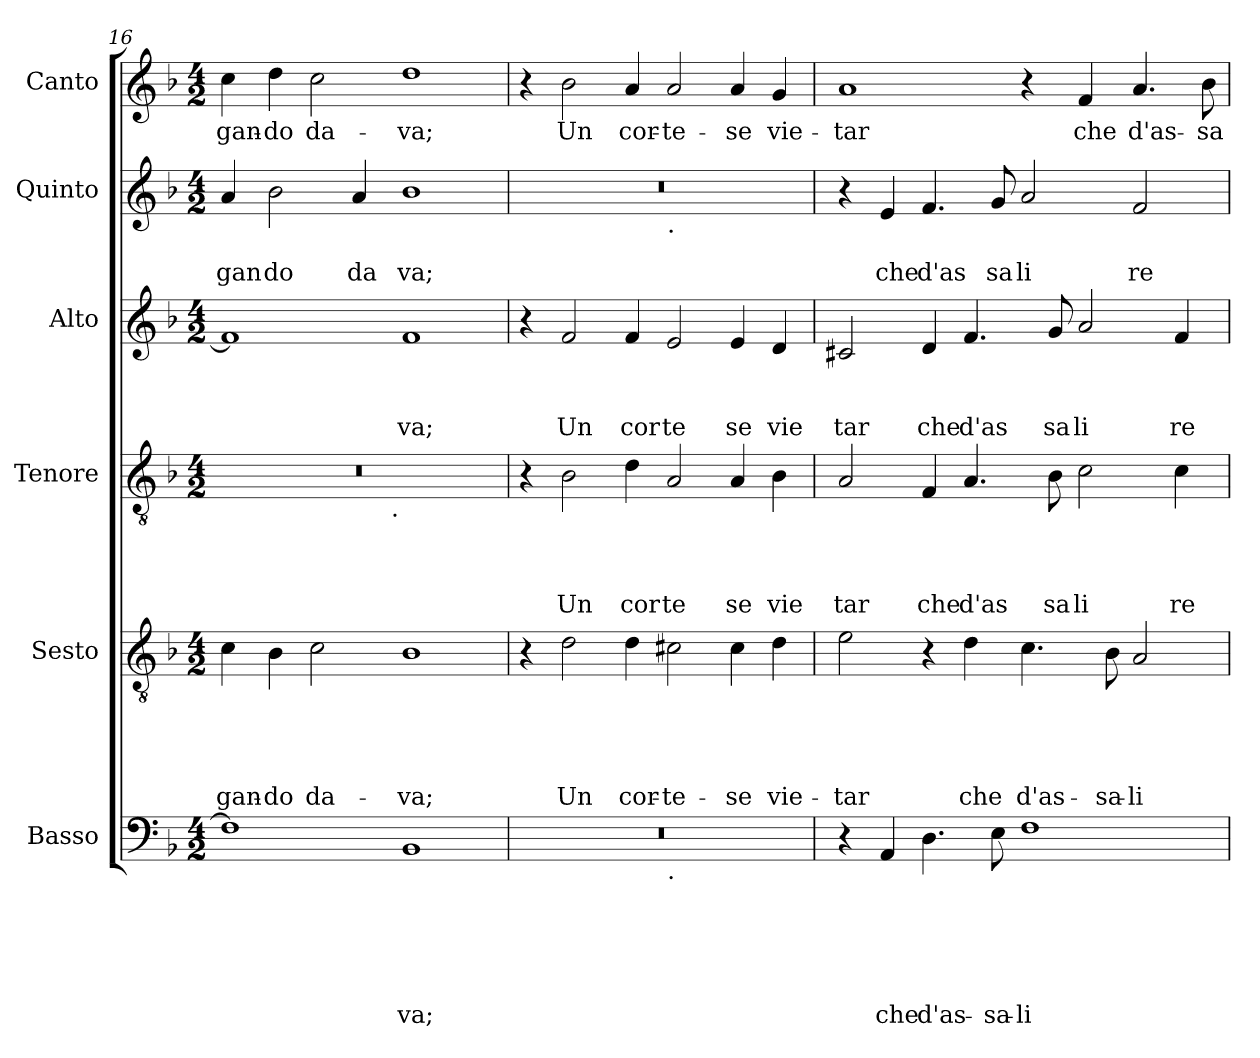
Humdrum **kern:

**kern	**text	**text	**text	**text	**text	**text	**kern	**text	**text	**text	**text	**text	**kern	**text	**text	**text	**text	**kern	**text	**text	**text	**kern	**text	**text	**kern	**text
*part6	*part6	*part6	*part6	*part6	*part6	*part6	*part5	*part5	*part5	*part5	*part5	*part5	*part4	*part4	*part4	*part4	*part4	*part3	*part3	*part3	*part3	*part2	*part2	*part2	*part1	*part1
*staff6	*staff6	*staff6	*staff6	*staff6	*staff6	*staff6	*staff5	*staff5	*staff5	*staff5	*staff5	*staff5	*staff4	*staff4	*staff4	*staff4	*staff4	*staff3	*staff3	*staff3	*staff3	*staff2	*staff2	*staff2	*staff1	*staff1
*I"Basso	*	*	*	*	*	*	*I"Sesto	*	*	*	*	*	*I"Tenore	*	*	*	*	*I"Alto	*	*	*	*I"Quinto	*	*	*I"Canto	*
*clefF4	*	*	*	*	*	*	*clefGv2	*	*	*	*	*	*clefGv2	*	*	*	*	*clefG2	*	*	*	*clefG2	*	*	*clefG2	*
*k[b-]	*	*	*	*	*	*	*k[b-]	*	*	*	*	*	*k[b-]	*	*	*	*	*k[b-]	*	*	*	*k[b-]	*	*	*k[b-]	*
*F:	*	*	*	*	*	*	*F:	*	*	*	*	*	*F:	*	*	*	*	*F:	*	*	*	*F:	*	*	*F:	*
*M4/2	*	*	*	*	*	*	*M4/2	*	*	*	*	*	*M4/2	*	*	*	*	*M4/2	*	*	*	*M4/2	*	*	*M4/2	*
=16	=16	=16	=16	=16	=16	=16	=16	=16	=16	=16	=16	=16	=16	=16	=16	=16	=16	=16	=16	=16	=16	=16	=16	=16	=16	=16
!	!	!	!	!	!	!	!	!	!	!	!	!LO:LY:b	!	!	!	!	!	!	!	!	!	!	!	!LO:LY:b	!	!LO:LY:b
*	*	*	*	*	*	*	*	*	*	*	*	*	*^	*	*	*	*	*	*	*	*	*	*	*	*	*
1F]	.	.	.	.	.	.	4c\	.	.	.	.	-gan-	0r	2ryy	.	.	.	.	1f]	.	.	.	4a/	.	gan	4cc>\	-gan-
!	!	!	!	!	!	!	!	!	!	!	!	!LO:LY:b	!	!	!	!	!	!	!	!	!	!	!	!	!LO:LY:b	!	!LO:LY:b
.	.	.	.	.	.	.	4B-\	.	.	.	.	-do	.	.	.	.	.	.	.	.	.	.	2b-\	.	do	4dd\	-do
!	!	!	!	!	!	!	!	!	!	!	!	!LO:LY:b	!	!	!	!	!	!	!	!	!	!	!	!	!	!	!LO:LY:b
.	.	.	.	.	.	.	2c\	.	.	.	.	da-	.	4...ryy	.	.	.	.	.	.	.	.	.	.	.	2cc\	da-
!	!	!	!	!	!	!	!	!	!	!	!	!	!	!	!	!	!	!	!	!	!	!	!	!	!LO:LY:b	!	!
.	.	.	.	.	.	.	.	.	.	.	.	.	.	.	.	.	.	.	.	.	.	.	4a/	.	da	.	.
!	!	!	!	!	!	!	!	!	!	!	!	!	!	!LO:TX:b:t=.	!	!	!	!	!	!	!	!	!	!	!	!	!
.	.	.	.	.	.	.	.	.	.	.	.	.	.	1ryy	.	.	.	.	.	.	.	.	.	.	.	.	.
!	!	!	!	!	!	!LO:LY:b	!	!	!	!	!	!LO:LY:b	!	!	!	!	!	!	!	!	!	!LO:LY:b	!	!	!LO:LY:b	!	!LO:LY:b
1BB-	.	.	.	.	.	-va;	1B-	.	.	.	.	-va;	.	.	.	.	.	.	1f	.	.	va;	1b-	.	va;	1dd	-va;
.	.	.	.	.	.	.	.	.	.	.	.	.	.	32ryy	.	.	.	.	.	.	.	.	.	.	.	.	.
*	*	*	*	*	*	*	*	*	*	*	*	*	*v	*v	*	*	*	*	*	*	*	*	*	*	*	*	*
=17	=17	=17	=17	=17	=17	=17	=17	=17	=17	=17	=17	=17	=17	=17	=17	=17	=17	=17	=17	=17	=17	=17	=17	=17	=17	=17
*^	*	*	*	*	*	*	*	*	*	*	*	*	*	*	*	*	*	*	*	*	*	*^	*	*	*	*
0r	1ryy	.	.	.	.	.	.	4r	.	.	.	.	.	4r	.	.	.	.	4r	.	.	.	0r	1ryy	.	.	4r	.
!	!	!	!	!	!	!	!	!	!	!	!	!	!LO:LY:b	!	!	!	!	!LO:LY:b	!	!	!	!LO:LY:b	!	!	!	!	!	!LO:LY:b
.	.	.	.	.	.	.	.	2d\	.	.	.	.	Un	2B-\	.	.	.	Un	2f/	.	.	Un	.	.	.	.	2b-\	Un
!	!	!	!	!	!	!	!	!	!	!	!	!	!LO:LY:b	!	!	!	!	!LO:LY:b	!	!	!	!LO:LY:b	!	!	!	!	!	!LO:LY:b
.	.	.	.	.	.	.	.	4d\	.	.	.	.	cor-	4d\	.	.	.	cor	4f/	.	.	cor	.	.	.	.	4a/	cor-
!	!	!	!	!	!	!	!	!	!	!	!	!	!	!	!	!	!	!	!	!	!	!	!	!LO:TX:b:t=.	!	!	!	!
!	!LO:TX:b:t=.	!	!	!	!	!	!	!	!	!	!	!	!	!	!	!	!	!	!	!	!	!	!	!	!	!	!	!
!	!	!	!	!	!	!	!	!	!	!	!	!	!LO:LY:b	!	!	!	!	!LO:LY:b	!	!	!	!LO:LY:b	!	!	!	!	!	!LO:LY:b
.	1ryy	.	.	.	.	.	.	2c#X\	.	.	.	.	-te-	2A/	.	.	.	te	2e/	.	.	te	.	1ryy	.	.	2a/	-te-
!	!	!	!	!	!	!	!	!	!	!	!	!	!LO:LY:b	!	!	!	!	!LO:LY:b	!	!	!	!LO:LY:b	!	!	!	!	!	!LO:LY:b
.	.	.	.	.	.	.	.	4c#\	.	.	.	.	-se	4A/	.	.	.	se	4e/	.	.	se	.	.	.	.	4a/	-se
!	!	!	!	!	!	!	!	!	!	!	!	!	!LO:LY:b	!	!	!	!	!LO:LY:b	!	!	!	!LO:LY:b	!	!	!	!	!	!LO:LY:b
.	.	.	.	.	.	.	.	4d\	.	.	.	.	vie-	4B-\	.	.	.	vie	4d/	.	.	vie	.	.	.	.	4g/	vie-
=18	=18	=18	=18	=18	=18	=18	=18	=18	=18	=18	=18	=18	=18	=18	=18	=18	=18	=18	=18	=18	=18	=18	=18	=18	=18	=18	=18	=18
!	!	!	!	!	!	!	!	!	!	!	!	!	!LO:LY:b	!	!	!	!	!LO:LY:b	!	!	!	!LO:LY:b	!	!	!	!	!	!LO:LY:b
*v	*v	*	*	*	*	*	*	*	*	*	*	*	*	*	*	*	*	*	*	*	*	*	*v	*v	*	*	*	*
4r	.	.	.	.	.	.	2e\	.	.	.	.	-tar	2A/	.	.	.	tar	2c#X/	.	.	tar	4r	.	.	1a	-tar
!	!	!	!	!	!	!LO:LY:b	!	!	!	!	!	!	!	!	!	!	!	!	!	!	!	!	!	!LO:LY:b	!	!
4AA/	.	.	.	.	.	che	.	.	.	.	.	.	.	.	.	.	.	.	.	.	.	4e/	.	che	.	.
!	!	!	!	!	!	!LO:LY:b	!	!	!	!	!	!	!	!	!	!	!LO:LY:b	!	!	!	!LO:LY:b	!	!	!LO:LY:b	!	!
4.D\	.	.	.	.	.	d'as-	4r	.	.	.	.	.	4F/	.	.	.	che	4d/	.	.	che	4.f/	.	d'as	.	.
!	!	!	!	!	!	!	!	!	!	!	!	!LO:LY:b	!	!	!	!	!LO:LY:b	!	!	!	!LO:LY:b	!	!	!	!	!
.	.	.	.	.	.	.	4d\	.	.	.	.	che	4.A/	.	.	.	d'as	4.f/	.	.	d'as	.	.	.	.	.
!	!	!	!	!	!	!LO:LY:b	!	!	!	!	!	!	!	!	!	!	!	!	!	!	!	!	!	!LO:LY:b	!	!
8E\	.	.	.	.	.	-sa-	.	.	.	.	.	.	.	.	.	.	.	.	.	.	.	8g/	.	sa	.	.
!	!	!	!	!	!	!LO:LY:b	!	!	!	!	!	!LO:LY:b	!	!	!	!	!	!	!	!	!	!	!	!LO:LY:b	!	!
1F	.	.	.	.	.	-li-	4.c\	.	.	.	.	d'as-	.	.	.	.	.	.	.	.	.	2a/	.	li	4r	.
!	!	!	!	!	!	!	!	!	!	!	!	!	!	!	!	!	!LO:LY:b	!	!	!	!LO:LY:b	!	!	!	!	!
.	.	.	.	.	.	.	.	.	.	.	.	.	8B-\	.	.	.	sa	8g/	.	.	sa	.	.	.	.	.
!	!	!	!	!	!	!	!	!	!	!	!	!	!	!	!	!	!LO:LY:b	!	!	!	!LO:LY:b	!	!	!	!	!LO:LY:b
.	.	.	.	.	.	.	.	.	.	.	.	.	2c\	.	.	.	li	2a/	.	.	li	.	.	.	4f/	che
!	!	!	!	!	!	!	!	!	!	!	!	!LO:LY:b	!	!	!	!	!	!	!	!	!	!	!	!	!	!
.	.	.	.	.	.	.	8B-\	.	.	.	.	-sa-	.	.	.	.	.	.	.	.	.	.	.	.	.	.
!	!	!	!	!	!	!	!	!	!	!	!	!LO:LY:b	!	!	!	!	!	!	!	!	!	!	!	!LO:LY:b	!	!LO:LY:b
.	.	.	.	.	.	.	2A/	.	.	.	.	-li-	.	.	.	.	.	.	.	.	.	2f/	.	re	4.a/	d'as-
!	!	!	!	!	!	!	!	!	!	!	!	!	!	!	!	!	!LO:LY:b	!	!	!	!LO:LY:b	!	!	!	!	!
.	.	.	.	.	.	.	.	.	.	.	.	.	4c\	.	.	.	re	4f/	.	.	re	.	.	.	.	.
!	!	!	!	!	!	!	!	!	!	!	!	!	!	!	!	!	!	!	!	!	!	!	!	!	!	!LO:LY:b
.	.	.	.	.	.	.	.	.	.	.	.	.	.	.	.	.	.	.	.	.	.	.	.	.	8b-\	-sa-
=	=	=	=	=	=	=	=	=	=	=	=	=	=	=	=	=	=	=	=	=	=	=	=	=	=	=
*-	*-	*-	*-	*-	*-	*-	*-	*-	*-	*-	*-	*-	*-	*-	*-	*-	*-	*-	*-	*-	*-	*-	*-	*-	*-	*-
